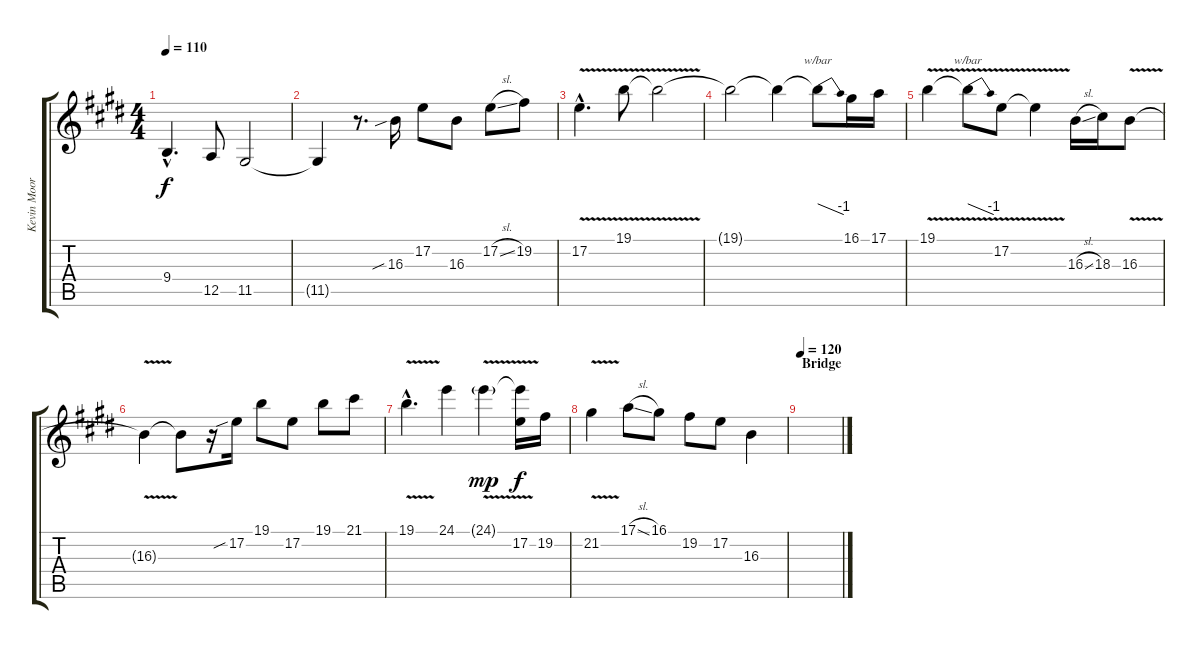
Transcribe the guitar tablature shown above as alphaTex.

\track ("Kevin Moore Lead Keyboards" "Kevin Moor") {instrument lead2sawtooth}
\staff {score tabs}
\tuning (E4 B3 G3 D3 A2 E2) {hide}
\ts (4 4)
\tempo 110
\clef g2
\ks e
9.4{hac}.4{d dy f} 12.5.8 11.5.2 |
11.5{t}.4 r.8{d} 16.3{sib}.16 17.2.8 16.3.8 17.2{sl}.8 19.2.8 |
17.2{v hac}.4{d} 19.1{v}.8 19.1{t}.2 |
19.1{t}.2 19.1{t}.4 19.1{t}.8{tbe (dive default 0 0 60 -4)} 16.1.16 17.1.16 |
19.1{v}.4 19.1{t}.8{tbe (dive default 0 0 60 -4)} 17.2{v}.8 17.2{t}.4 16.3{sl}.16 18.3.16 16.3{v}.8 |
16.3{t}.4 16.3{t}.8 r.16 17.2{sib}.16 19.1.8 17.2.8 19.1.8 21.1.8 |
19.1{v hac}.4{d} 24.1.4 24.1{v g}.4{dy mp} (24.1{t} 17.2).16{dy f} 19.2.16 |
21.2{v}.4 17.1{sl}.8 16.1.8 19.2.8 17.2.8 16.3.4 |
\section ("" "Bridge")
\tempo 120
